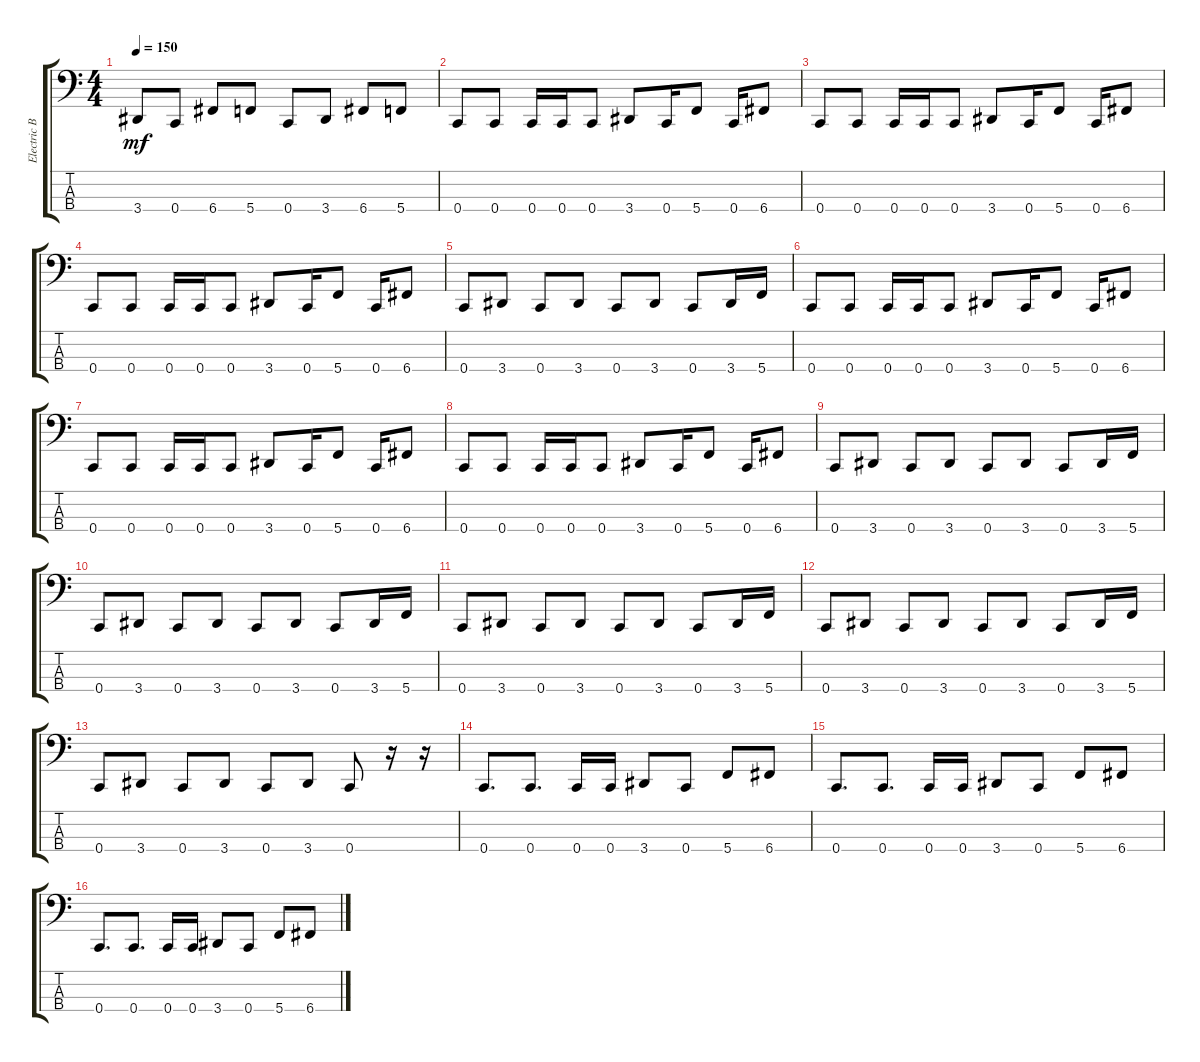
\track ("Electric Bass" "Electric B") {instrument electricbassfinger}
\staff {score tabs}
\tuning (F2 C2 G1 C1) {hide}
\ts (4 4)
\tempo 150
\clef f4
\ks c
3.4.8{dy mf} 0.4.8 6.4.8 5.4.8 0.4.8 3.4.8 6.4.8 5.4.8 |
0.4.8 0.4.8 0.4.16 0.4.16 0.4.8 3.4.8 0.4.16 5.4.8 0.4.16 6.4.8 |
0.4.8 0.4.8 0.4.16 0.4.16 0.4.8 3.4.8 0.4.16 5.4.8 0.4.16 6.4.8 |
0.4.8 0.4.8 0.4.16 0.4.16 0.4.8 3.4.8 0.4.16 5.4.8 0.4.16 6.4.8 |
0.4.8 3.4.8 0.4.8 3.4.8 0.4.8 3.4.8 0.4.8 3.4.16 5.4.16 |
0.4.8 0.4.8 0.4.16 0.4.16 0.4.8 3.4.8 0.4.16 5.4.8 0.4.16 6.4.8 |
0.4.8 0.4.8 0.4.16 0.4.16 0.4.8 3.4.8 0.4.16 5.4.8 0.4.16 6.4.8 |
0.4.8 0.4.8 0.4.16 0.4.16 0.4.8 3.4.8 0.4.16 5.4.8 0.4.16 6.4.8 |
0.4.8 3.4.8 0.4.8 3.4.8 0.4.8 3.4.8 0.4.8 3.4.16 5.4.16 |
0.4.8 3.4.8 0.4.8 3.4.8 0.4.8 3.4.8 0.4.8 3.4.16 5.4.16 |
0.4.8 3.4.8 0.4.8 3.4.8 0.4.8 3.4.8 0.4.8 3.4.16 5.4.16 |
0.4.8 3.4.8 0.4.8 3.4.8 0.4.8 3.4.8 0.4.8 3.4.16 5.4.16 |
0.4.8 3.4.8 0.4.8 3.4.8 0.4.8 3.4.8 0.4.8 r.16 r.16 |
0.4.8{d} 0.4.8{d} 0.4.16 0.4.16 3.4.8 0.4.8 5.4.8 6.4.8 |
0.4.8{d} 0.4.8{d} 0.4.16 0.4.16 3.4.8 0.4.8 5.4.8 6.4.8 |
0.4.8{d} 0.4.8{d} 0.4.16 0.4.16 3.4.8 0.4.8 5.4.8 6.4.8
